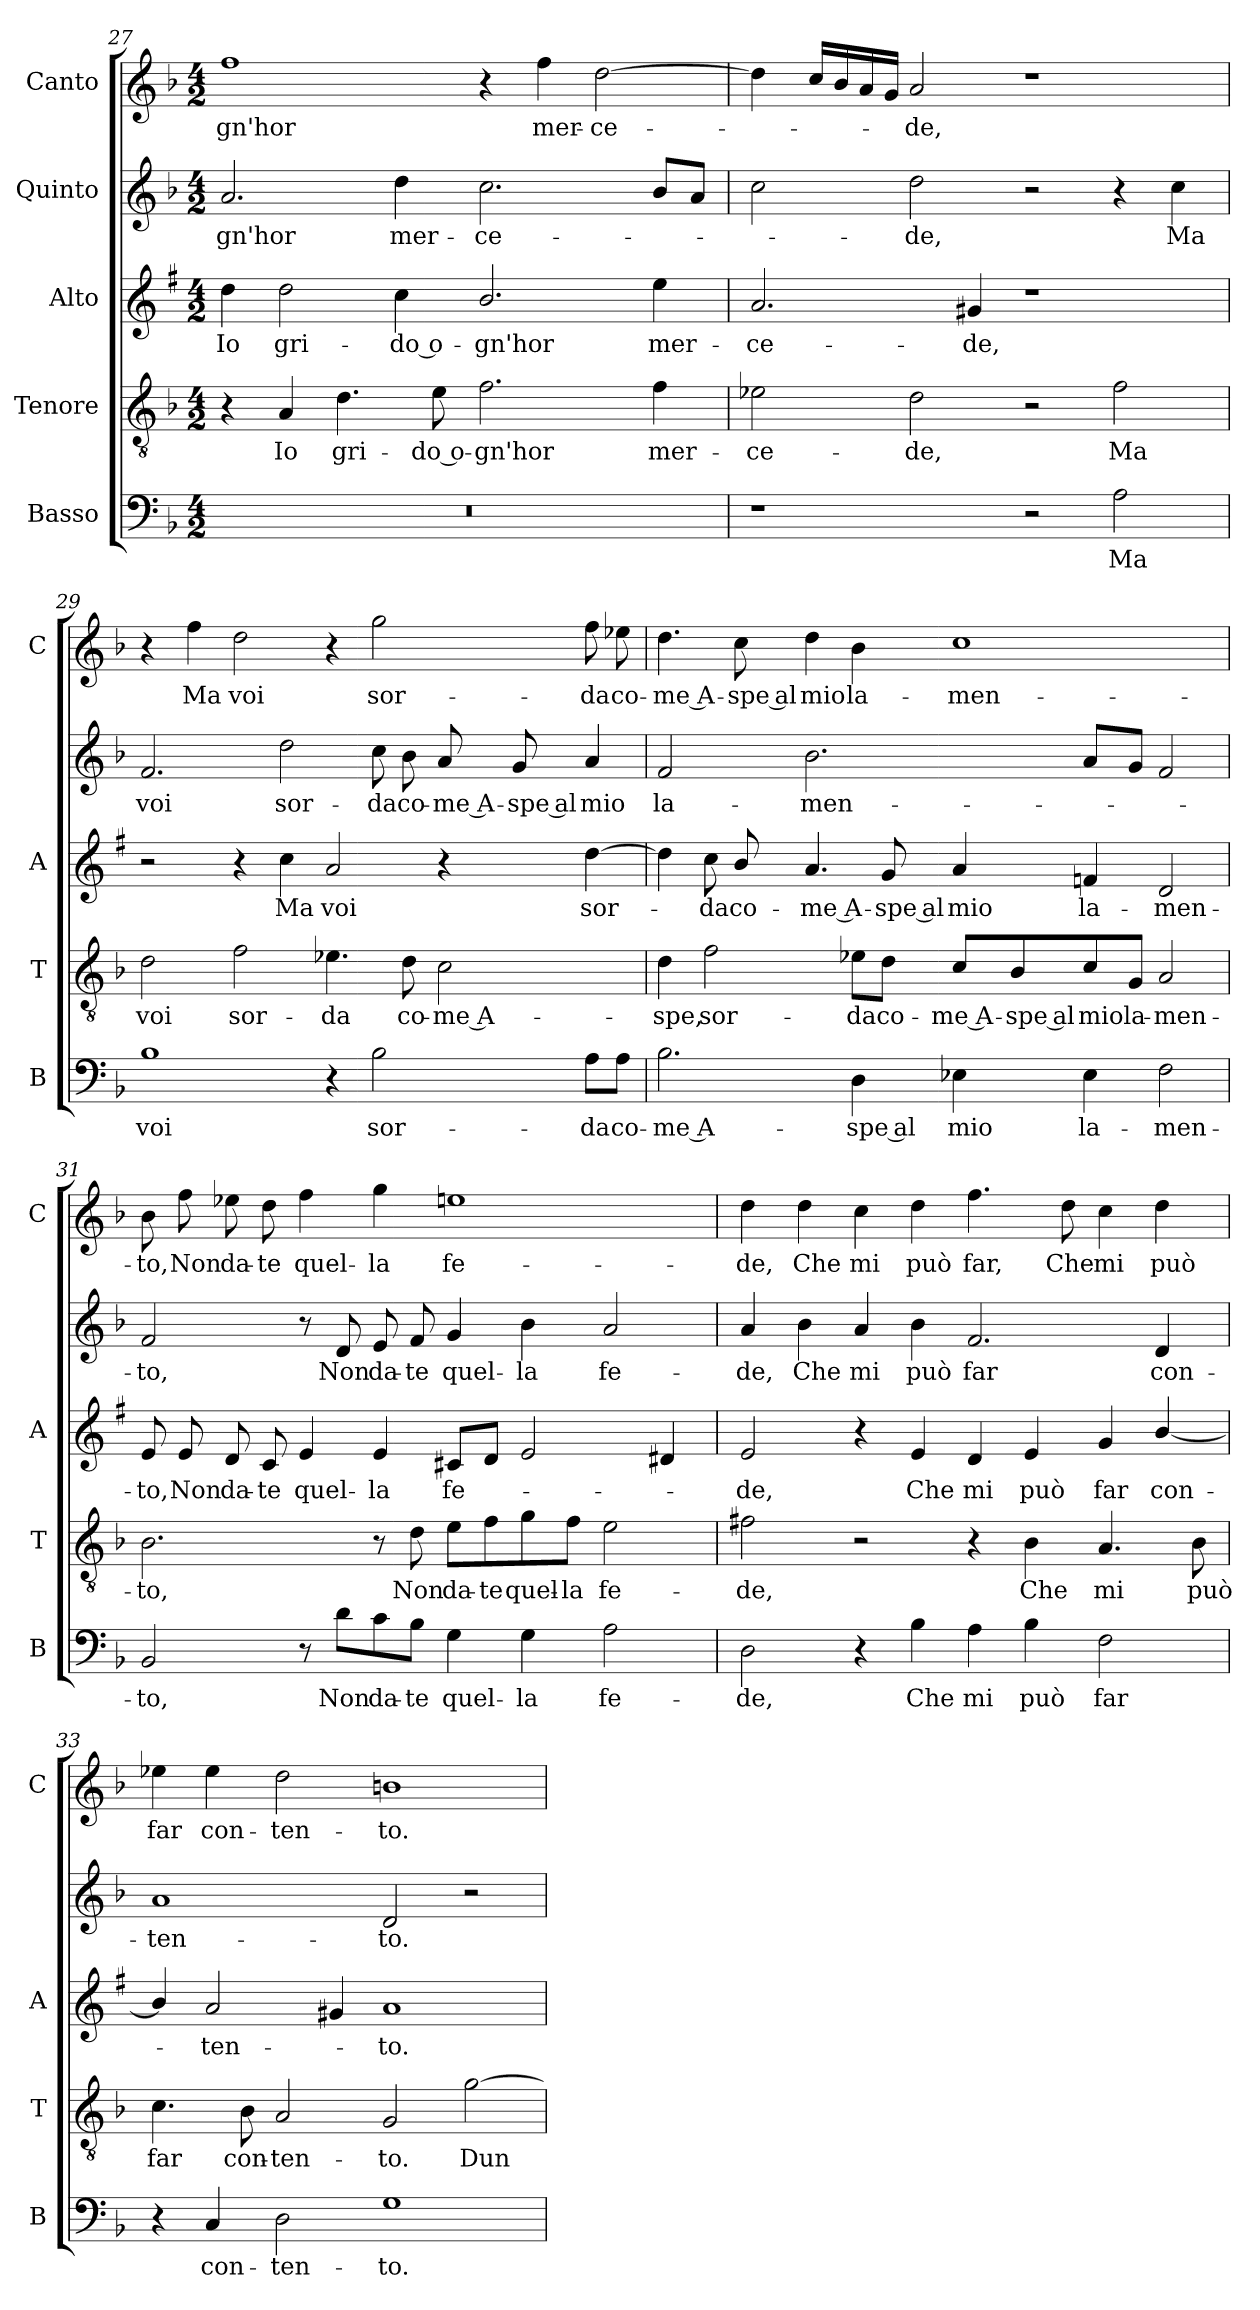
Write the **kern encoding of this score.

**kern	**text	**kern	**text	**kern	**text	**kern	**text	**kern	**text
*part5	*part5	*part4	*part4	*part3	*part3	*part2	*part2	*part1	*part1
*staff5	*staff5	*staff4	*staff4	*staff3	*staff3	*staff2	*staff2	*staff1	*staff1
*I"Basso	*	*I"Tenore	*	*I"Alto	*	*I"Quinto	*	*I"Canto	*
*I'B	*	*I'T	*	*I'A	*	*	*	*I'C	*
!!LO:LB:g=z
*clefF4	*	*clefGv2	*	*clefG2	*	*clefG2	*	*clefG2	*
*	*	*	*	*ITrd1c2	*	*	*	*	*
*k[b-]	*	*k[b-]	*	*k[b-]	*	*k[b-]	*	*k[b-]	*
*F:	*	*F:	*	*F:	*	*F:	*	*F:	*
*M4/2	*	*M4/2	*	*M4/2	*	*M4/2	*	*M4/2	*
=27	=27	=27	=27	=27	=27	=27	=27	=27	=27
!	!	!	!	!	!LO:LY:b	!	!LO:LY:b	!	!LO:LY:b
0r	.	4r	.	4cc\	Io	2.a/	-gn'hor	1ff	-gn'hor
!	!	!	!LO:LY:b	!	!LO:LY:b	!	!	!	!
.	.	4A/	Io	2cc\	gri-	.	.	.	.
!	!	!	!LO:LY:b	!	!	!	!	!	!
.	.	4.d\	gri-	.	.	.	.	.	.
!	!	!	!	!	!LO:LY:b	!	!LO:LY:b	!	!
.	.	.	.	4b-\	-do o-	4dd\	mer-	.	.
!	!	!	!LO:LY:b	!	!	!	!	!	!
.	.	8e\	-do o-	.	.	.	.	.	.
!	!	!	!LO:LY:b	!	!LO:LY:b	!	!LO:LY:b	!	!
.	.	2.f\	-gn'hor	2.a/	-gn'hor	2.cc\	-ce-	4r	.
!	!	!	!	!	!	!	!	!	!LO:LY:b
.	.	.	.	.	.	.	.	4ff\	mer-
!	!	!	!	!	!	!	!	!	!LO:LY:b
.	.	.	.	.	.	.	.	[2dd\	-ce-
!	!	!	!LO:LY:b	!	!LO:LY:b	!	!	!	!
.	.	4f\	mer-	4dd\	mer-	8b-/L	.	.	.
.	.	.	.	.	.	8a/J	.	.	.
=28	=28	=28	=28	=28	=28	=28	=28	=28	=28
!	!	!	!LO:LY:b	!	!LO:LY:b	!	!	!	!
1r	.	2e-X\	-ce-	2.g/	-ce-	2cc\	.	4dd\]	.
.	.	.	.	.	.	.	.	16cc/LL	.
.	.	.	.	.	.	.	.	16b-/	.
.	.	.	.	.	.	.	.	16a/	.
.	.	.	.	.	.	.	.	16g/JJ	.
!	!	!	!LO:LY:b	!	!	!	!LO:LY:b	!	!LO:LY:b
.	.	2d\	-de,	.	.	2dd\	-de,	2a/	-de,
!	!	!	!	!	!LO:LY:b	!	!	!	!
.	.	.	.	4f#X/	-de,	.	.	.	.
2r	.	2r	.	1r	.	2r	.	1r	.
!	!LO:LY:b	!	!LO:LY:b	!	!	!	!	!	!
2A\	Ma	2f\	Ma	.	.	4r	.	.	.
!	!	!	!	!	!	!	!LO:LY:b	!	!
.	.	.	.	.	.	4cc\	Ma	.	.
=29	=29	=29	=29	=29	=29	=29	=29	=29	=29
!	!LO:LY:b	!	!LO:LY:b	!	!	!	!LO:LY:b	!	!
1B-	voi	2d\	voi	2r	.	2.f/	voi	4r	.
!	!	!	!	!	!	!	!	!	!LO:LY:b
.	.	.	.	.	.	.	.	4ff\	Ma
!	!	!	!LO:LY:b	!	!	!	!	!	!LO:LY:b
.	.	2f\	sor-	4r	.	.	.	2dd\	voi
!	!	!	!	!	!LO:LY:b	!	!LO:LY:b	!	!
.	.	.	.	4b-\	Ma	2dd\	sor-	.	.
!	!	!	!LO:LY:b	!	!LO:LY:b	!	!	!	!
4r	.	4.e-X\	-da	2g/	voi	.	.	4r	.
!	!LO:LY:b	!	!	!	!	!	!LO:LY:b	!	!LO:LY:b
2B-\	sor-	.	.	.	.	8cc\	-da	2gg\	sor-
!	!	!	!LO:LY:b	!	!	!	!LO:LY:b	!	!
.	.	8d\	co-	.	.	8b-\	co-	.	.
!	!	!	!LO:LY:b	!	!	!	!LO:LY:b	!	!
.	.	2c\	-me A-	4r	.	8a/	-me A-	.	.
!	!	!	!	!	!	!	!LO:LY:b	!	!
.	.	.	.	.	.	8g/	-spe al	.	.
!	!LO:LY:b	!	!	!	!LO:LY:b	!	!LO:LY:b	!	!LO:LY:b
8A\L	-da	.	.	[4cc\	sor-	4a/	mio	8ff\	-da
!	!LO:LY:b	!	!	!	!	!	!	!	!LO:LY:b
8A\J	co-	.	.	.	.	.	.	8ee-X\	co-
!!LO:LB:g=z
=30	=30	=30	=30	=30	=30	=30	=30	=30	=30
!	!LO:LY:b	!	!LO:LY:b	!	!	!	!LO:LY:b	!	!LO:LY:b
2.B-\	-me A-	4d\	-spe,	4cc\]	.	2f/	la-	4.dd\	-me A-
!	!	!	!LO:LY:b	!	!LO:LY:b	!	!	!	!
.	.	2f\	sor-	8b-\	-da	.	.	.	.
!	!	!	!	!	!LO:LY:b	!	!	!	!LO:LY:b
.	.	.	.	8a/	co-	.	.	8cc\	-spe al
!	!	!	!	!	!LO:LY:b	!	!LO:LY:b	!	!LO:LY:b
.	.	.	.	4.g/	-me A-	2.b-\	-men-	4dd\	mio
!	!LO:LY:b	!	!LO:LY:b	!	!	!	!	!	!LO:LY:b
4D\	-spe al	8e-X\L	-da	.	.	.	.	4b-\	la-
!	!	!	!LO:LY:b	!	!LO:LY:b	!	!	!	!
.	.	8d\J	co-	8f/	-spe al	.	.	.	.
!	!LO:LY:b	!	!LO:LY:b	!	!LO:LY:b	!	!	!	!LO:LY:b
4E-X\	mio	8c/L	-me A-	4g/	mio	.	.	1cc	-men-
!	!	!	!LO:LY:b	!	!	!	!	!	!
.	.	8B-/	-spe al	.	.	.	.	.	.
!	!LO:LY:b	!	!LO:LY:b	!	!LO:LY:b	!	!	!	!
4E-\	la-	8c/	mio	4e-X/	la-	8a/L	.	.	.
!	!	!	!LO:LY:b	!	!	!	!	!	!
.	.	8G/J	la-	.	.	8g/J	.	.	.
!	!LO:LY:b	!	!LO:LY:b	!	!LO:LY:b	!	!	!	!
2F\	-men-	2A/	-men-	2c/	-men-	2f/	.	.	.
=31	=31	=31	=31	=31	=31	=31	=31	=31	=31
!	!LO:LY:b	!	!LO:LY:b	!	!LO:LY:b	!	!LO:LY:b	!	!LO:LY:b
2BB-/	-to,	2.B-\	-to,	8d/	-to,	2f/	-to,	8b-\	-to,
!	!	!	!	!	!LO:LY:b	!	!	!	!LO:LY:b
.	.	.	.	8d/	Non	.	.	8ff\	Non
!	!	!	!	!	!LO:LY:b	!	!	!	!LO:LY:b
.	.	.	.	8c/	da-	.	.	8ee-X\	da-
!	!	!	!	!	!LO:LY:b	!	!	!	!LO:LY:b
.	.	.	.	8B-/	-te	.	.	8dd\	-te
!	!	!	!	!	!LO:LY:b	!	!	!	!LO:LY:b
8r	.	.	.	4d/	quel-	8r	.	4ff\	quel-
!	!LO:LY:b	!	!	!	!	!	!LO:LY:b	!	!
8d\L	Non	.	.	.	.	8d/	Non	.	.
!	!LO:LY:b	!	!	!	!LO:LY:b	!	!LO:LY:b	!	!LO:LY:b
8c\	da-	8r	.	4d/	-la	8e/	da-	4gg\	-la
!	!LO:LY:b	!	!LO:LY:b	!	!	!	!LO:LY:b	!	!
8B-\J	-te	8d\	Non	.	.	8f/	-te	.	.
!	!LO:LY:b	!	!LO:LY:b	!	!LO:LY:b	!	!LO:LY:b	!	!LO:LY:b
4G\	quel-	8e\L	da-	8Bn/L	fe-	4g/	quel-	1een	fe-
!	!	!	!LO:LY:b	!	!	!	!	!	!
.	.	8f\	-te	8c/J	.	.	.	.	.
!	!LO:LY:b	!	!LO:LY:b	!	!	!	!LO:LY:b	!	!
4G\	-la	8g\	quel-	2d/	.	4b-\	-la	.	.
!	!	!	!LO:LY:b	!	!	!	!	!	!
.	.	8f\J	-la	.	.	.	.	.	.
!	!LO:LY:b	!	!LO:LY:b	!	!	!	!LO:LY:b	!	!
2A\	fe-	2e\	fe-	.	.	2a/	fe-	.	.
.	.	.	.	4c#X/	.	.	.	.	.
!!LO:PB:g=z
=32	=32	=32	=32	=32	=32	=32	=32	=32	=32
!	!LO:LY:b	!	!LO:LY:b	!	!LO:LY:b	!	!LO:LY:b	!	!LO:LY:b
2D\	-de,	2f#X\	-de,	2d/	-de,	4a/	-de,	4dd\	-de,
!	!	!	!	!	!	!	!LO:LY:b	!	!LO:LY:b
.	.	.	.	.	.	4b-\	Che	4dd\	Che
!	!	!	!	!	!	!	!LO:LY:b	!	!LO:LY:b
4r	.	2r	.	4r	.	4a/	mi	4cc\	mi
!	!LO:LY:b	!	!	!	!LO:LY:b	!	!LO:LY:b	!	!LO:LY:b
4B-\	Che	.	.	4d/	Che	4b-\	può	4dd\	può
!	!LO:LY:b	!	!	!	!LO:LY:b	!	!LO:LY:b	!	!LO:LY:b
4A\	mi	4r	.	4c/	mi	2.f/	far	4.ff\	far,
!	!LO:LY:b	!	!LO:LY:b	!	!LO:LY:b	!	!	!	!
4B-\	può	4B-\	Che	4d/	può	.	.	.	.
!	!	!	!	!	!	!	!	!	!LO:LY:b
.	.	.	.	.	.	.	.	8dd\	Che
!	!LO:LY:b	!	!LO:LY:b	!	!LO:LY:b	!	!	!	!LO:LY:b
2F\	far	4.A/	mi	4f/	far	.	.	4cc\	mi
!	!	!	!	!	!LO:LY:b	!	!LO:LY:b	!	!LO:LY:b
.	.	.	.	[4a/	con-	4d/	con-	4dd\	può
!	!	!	!LO:LY:b	!	!	!	!	!	!
.	.	8B-\	può	.	.	.	.	.	.
=33	=33	=33	=33	=33	=33	=33	=33	=33	=33
!	!	!	!LO:LY:b	!	!	!	!LO:LY:b	!	!LO:LY:b
4r	.	4.c\	far	4a/]	.	1a	-ten-	4ee-X\	far
!	!LO:LY:b	!	!	!	!LO:LY:b	!	!	!	!LO:LY:b
4C/	con-	.	.	2g/	-ten-	.	.	4ee-\	con-
!	!	!	!LO:LY:b	!	!	!	!	!	!
.	.	8B-\	con-	.	.	.	.	.	.
!	!LO:LY:b	!	!LO:LY:b	!	!	!	!	!	!LO:LY:b
2D\	-ten-	2A/	-ten-	.	.	.	.	2dd\	-ten-
.	.	.	.	4f#X/	.	.	.	.	.
!	!LO:LY:b	!	!LO:LY:b	!	!LO:LY:b	!	!LO:LY:b	!	!LO:LY:b
1G	-to.	2G/	-to.	1g	-to.	2d/	-to.	1bn	-to.
!	!	!	!LO:LY:b	!	!	!	!	!	!
.	.	[2g\	Dun-	.	.	2r	.	.	.
=	=	=	=	=	=	=	=	=	=
*-	*-	*-	*-	*-	*-	*-	*-	*-	*-
